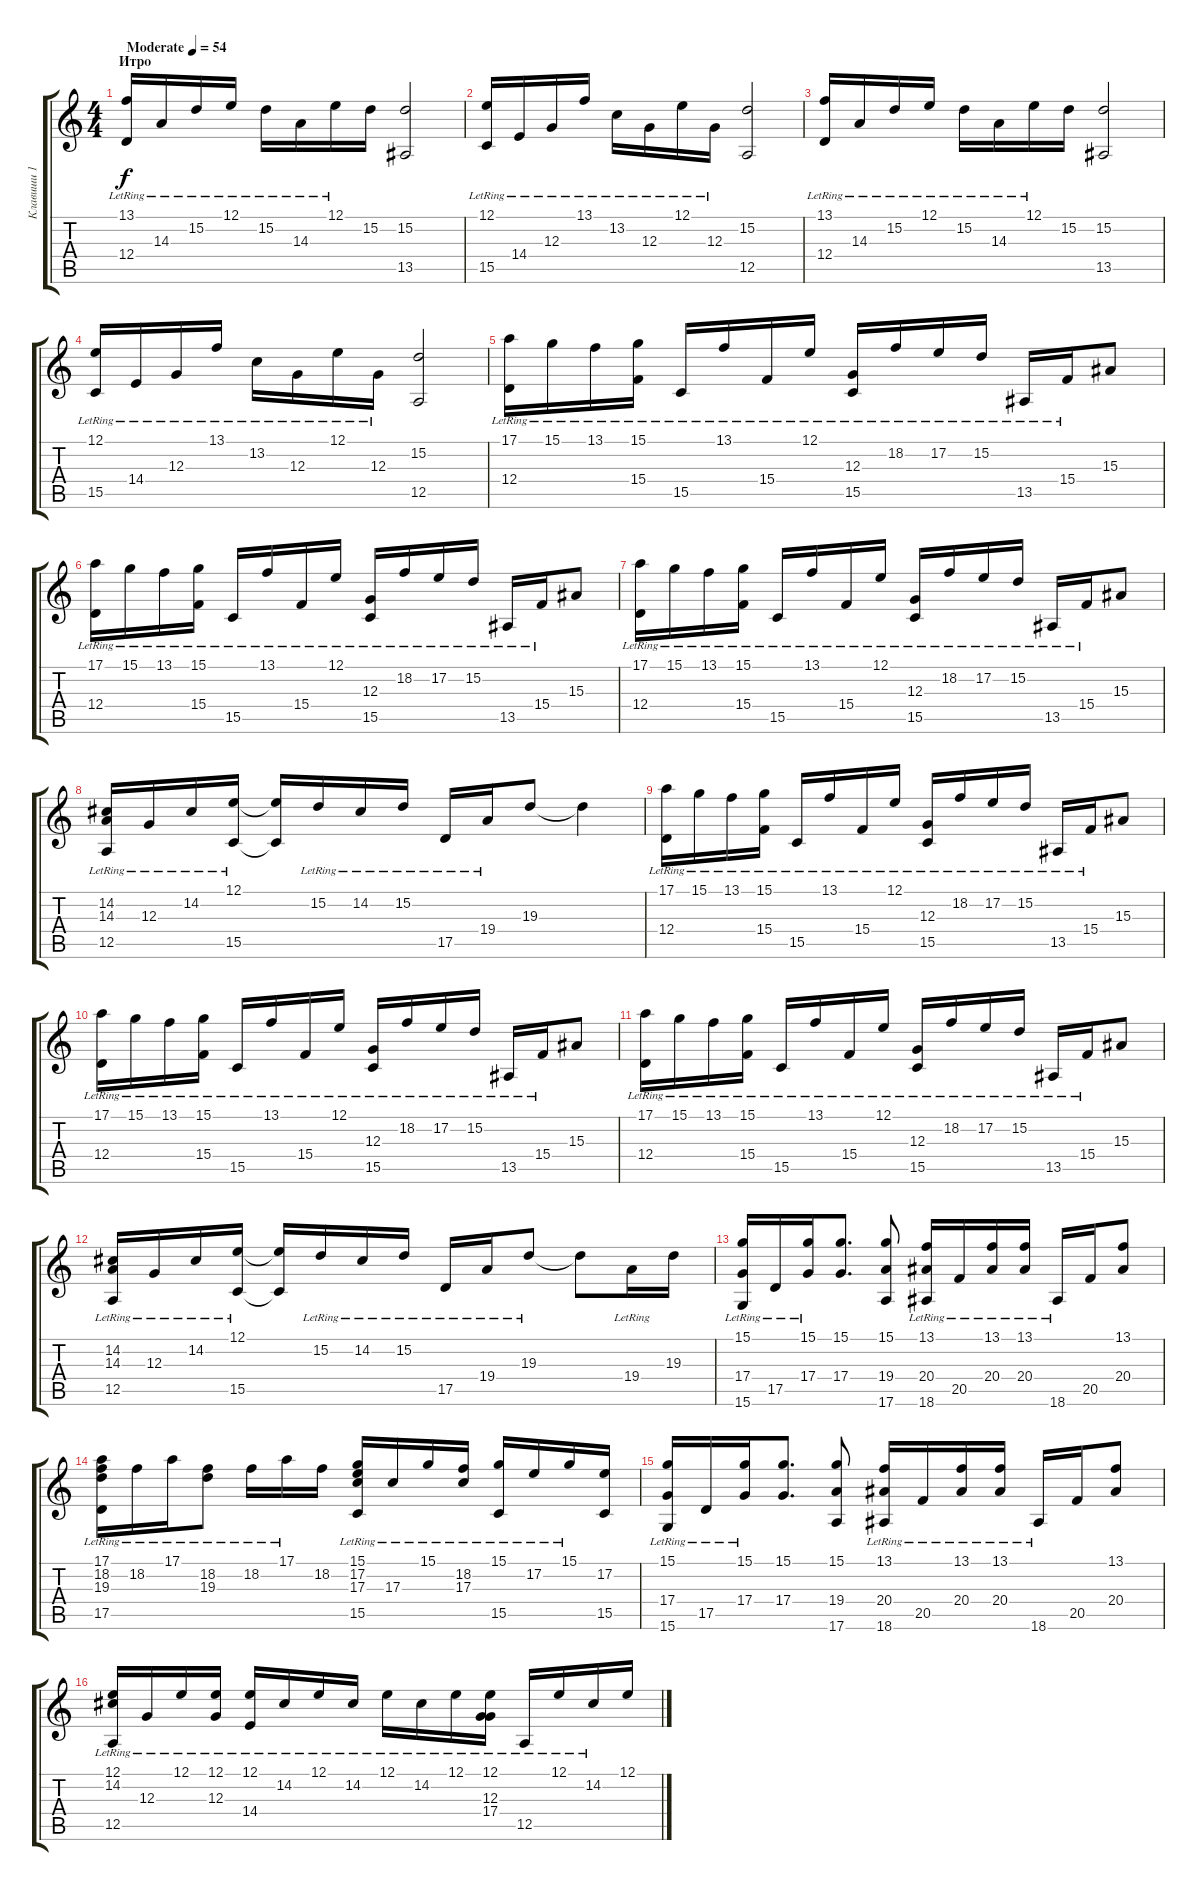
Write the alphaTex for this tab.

\track ("Клавиши 1" "Клавиши 1") {instrument brightacousticpiano}
\staff {score tabs}
\tuning (E4 B3 G3 D3 A2 E2) {hide}
\ts (4 4)
\section ("" "Итро")
\tempo (54 "Moderate")
\clef g2
\ks c
(13.1{lr} 12.4).16{dy f instrument brightacousticpiano} 14.3{lr}.16 15.2{lr}.16 12.1{lr}.16 15.2{lr}.16 14.3{lr}.16 12.1{lr}.16 15.2.16 (15.2 13.5).2 |
(12.1{lr} 15.5{lr}).16 14.4{lr}.16 12.3{lr}.16 13.1{lr}.16 13.2{lr}.16 12.3{lr}.16 12.1{lr}.16 12.3{lr}.16 (15.2 12.5).2 |
(13.1{lr} 12.4).16 14.3{lr}.16 15.2{lr}.16 12.1{lr}.16 15.2{lr}.16 14.3{lr}.16 12.1{lr}.16 15.2.16 (15.2 13.5).2 |
(12.1{lr} 15.5{lr}).16 14.4{lr}.16 12.3{lr}.16 13.1{lr}.16 13.2{lr}.16 12.3{lr}.16 12.1{lr}.16 12.3{lr}.16 (15.2 12.5).2 |
(17.1{lr} 12.4{lr}).16 15.1{lr}.16 13.1{lr}.16 (15.1{lr} 15.4{lr}).16 15.5{lr}.16 13.1{lr}.16 15.4{lr}.16 12.1{lr}.16 (12.3{lr} 15.5{lr}).16 18.2{lr}.16 17.2{lr}.16 15.2{lr}.16 13.5{lr}.16 15.4{lr}.16 15.3.8 |
(17.1{lr} 12.4{lr}).16 15.1{lr}.16 13.1{lr}.16 (15.1{lr} 15.4{lr}).16 15.5{lr}.16 13.1{lr}.16 15.4{lr}.16 12.1{lr}.16 (12.3{lr} 15.5{lr}).16 18.2{lr}.16 17.2{lr}.16 15.2{lr}.16 13.5{lr}.16 15.4{lr}.16 15.3.8 |
(17.1{lr} 12.4{lr}).16 15.1{lr}.16 13.1{lr}.16 (15.1{lr} 15.4{lr}).16 15.5{lr}.16 13.1{lr}.16 15.4{lr}.16 12.1{lr}.16 (12.3{lr} 15.5{lr}).16 18.2{lr}.16 17.2{lr}.16 15.2{lr}.16 13.5{lr}.16 15.4{lr}.16 15.3.8 |
(14.2{lr} 14.3{lr} 12.5{lr}).16 12.3{lr}.16 14.2{lr}.16 (12.1{lr} 15.5{lr}).16 (12.1{t} 15.5{t}).16 15.2{lr}.16 14.2{lr}.16 15.2{lr}.16 17.5{lr}.16 19.4{lr}.16 19.3.8 19.3{t}.4 |
(17.1{lr} 12.4{lr}).16 15.1{lr}.16 13.1{lr}.16 (15.1{lr} 15.4{lr}).16 15.5{lr}.16 13.1{lr}.16 15.4{lr}.16 12.1{lr}.16 (12.3{lr} 15.5{lr}).16 18.2{lr}.16 17.2{lr}.16 15.2{lr}.16 13.5{lr}.16 15.4{lr}.16 15.3.8 |
(17.1{lr} 12.4{lr}).16 15.1{lr}.16 13.1{lr}.16 (15.1{lr} 15.4{lr}).16 15.5{lr}.16 13.1{lr}.16 15.4{lr}.16 12.1{lr}.16 (12.3{lr} 15.5{lr}).16 18.2{lr}.16 17.2{lr}.16 15.2{lr}.16 13.5{lr}.16 15.4{lr}.16 15.3.8 |
(17.1{lr} 12.4{lr}).16 15.1{lr}.16 13.1{lr}.16 (15.1{lr} 15.4{lr}).16 15.5{lr}.16 13.1{lr}.16 15.4{lr}.16 12.1{lr}.16 (12.3{lr} 15.5{lr}).16 18.2{lr}.16 17.2{lr}.16 15.2{lr}.16 13.5{lr}.16 15.4{lr}.16 15.3.8 |
(14.2{lr} 14.3{lr} 12.5{lr}).16 12.3{lr}.16 14.2{lr}.16 (12.1{lr} 15.5{lr}).16 (12.1{t} 15.5{t}).16 15.2{lr}.16 14.2{lr}.16 15.2{lr}.16 17.5{lr}.16 19.4{lr}.16 19.3{lr}.8 19.3{t}.8 19.4{lr}.16 19.3.16 |
(15.1{lr} 17.4{lr} 15.6{lr}).16 17.5{lr}.16 (15.1{lr} 17.4{lr}).16 (15.1 17.4).8{d} (15.1 19.4 17.6).8 (13.1{lr} 20.4{lr} 18.6{lr}).16 20.5{lr}.16 (13.1{lr} 20.4{lr}).16 (13.1{lr} 20.4{lr}).16 18.6{lr}.16 20.5.16 (13.1 20.4).8 |
(17.1{lr} 18.2{lr} 19.3{lr} 17.5{lr}).16 18.2{lr}.16 17.1{lr}.16 (18.2{lr} 19.3{lr}).8 18.2{lr}.16 17.1{lr}.16 18.2.16 (15.1{lr} 17.2{lr} 17.3{lr} 15.5{lr}).16 17.3{lr}.16 15.1{lr}.16 (18.2{lr} 17.3{lr}).16 (15.1 15.5{lr}).16 17.2{lr}.16 15.1{lr}.16 (17.2 15.5).16 |
(15.1{lr} 17.4{lr} 15.6{lr}).16 17.5{lr}.16 (15.1{lr} 17.4{lr}).16 (15.1 17.4).8{d} (15.1 19.4 17.6).8 (13.1{lr} 20.4{lr} 18.6{lr}).16 20.5{lr}.16 (13.1{lr} 20.4{lr}).16 (13.1{lr} 20.4{lr}).16 18.6{lr}.16 20.5.16 (13.1 20.4).8 |
(12.1{lr} 14.2{lr} 12.5{lr}).16 12.3{lr}.16 12.1{lr}.16 (12.1{lr} 12.3{lr}).16 (12.1{lr} 14.4{lr}).16 14.2{lr}.16 12.1{lr}.16 14.2{lr}.16 12.1{lr}.16 14.2{lr}.16 12.1{lr}.16 (12.1{lr} 12.3{lr} 17.4{lr}).16 12.5{lr}.16 12.1{lr}.16 14.2{lr}.16 12.1.16
